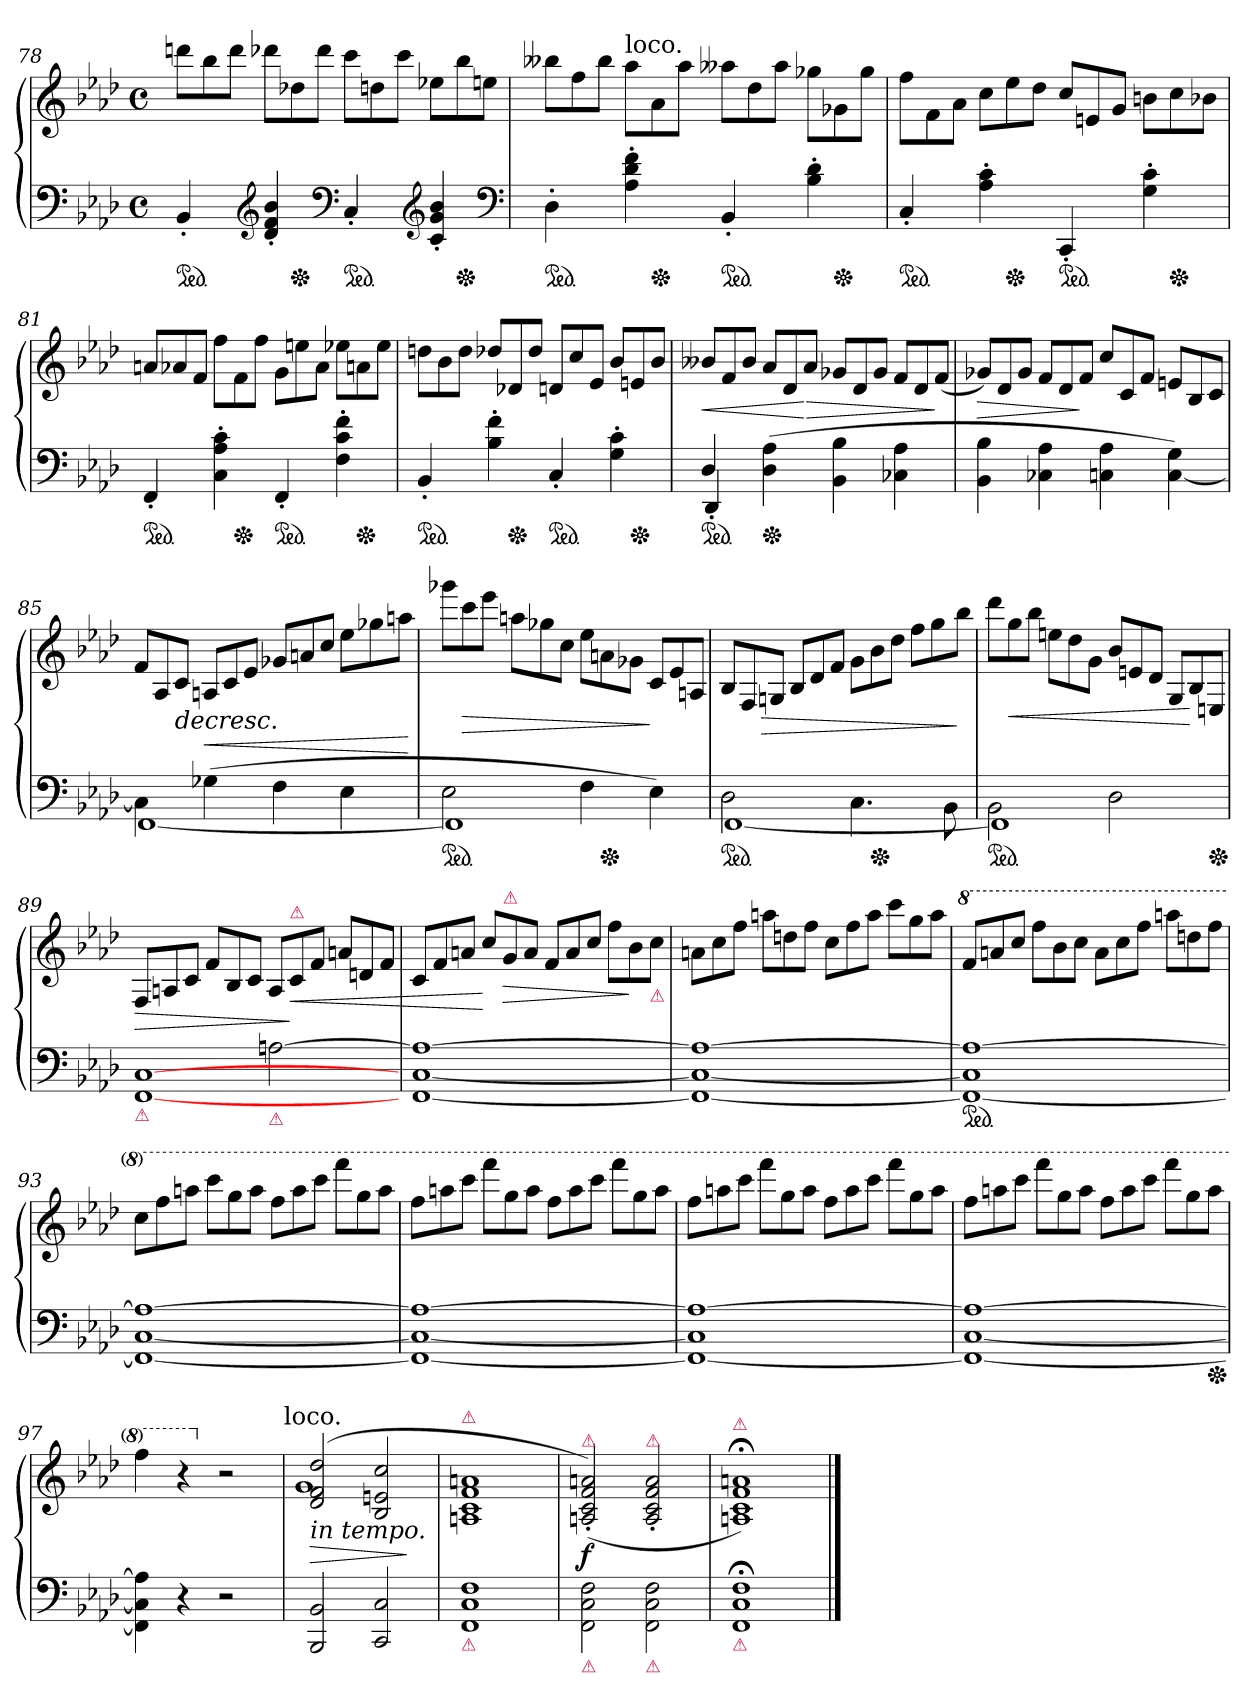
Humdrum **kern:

**kern	**kern	**dynam
*part1	*part1	*part1
*staff2	*staff1	*staff1/2
*clefF4	*clefG2	*
*k[b-e-a-d-]	*k[b-e-a-d-]	*
*f:	*f:	*
*M4/4	*M4/4	*
*met(c)	*met(c)	*
*	*Xtuplet	*
*ped	*	*
=78	=78	=78
4BB-'	12dddnL	.
.	12bb-	.
.	12dddJ	.
*clefG2	*	*
4d-' 4f' 4b-'	12ddd-XL	.
*Xped	*	*
.	12dd-X	.
.	12ddd-J	.
*clefF4	*	*
*ped	*	*
4C'	12cccL	.
.	12ddn	.
.	12cccJ	.
*clefG2	*	*
4c' 4g' 4b-'	12ee-XL	.
*Xped	*	*
.	12bb-	.
.	12eenJ	.
*clefF4	*	*
=79	=79	=79
*ped	*	*
4D-'	12bb--XL	.
.	12ff	.
.	12bb--J	.
!	!LO:TX:a:t=loco.	!
4A-' 4d-' 4f'	12aa-L	.
*Xped	*	*
.	12a-	.
.	12aa-J	.
*ped	*	*
4BB-'	12aa--XL	.
.	12dd-	.
.	12aa--J	.
4B-' 4d-'	12gg-XL	.
*Xped	*	*
.	12g-X	.
.	12gg-J	.
=80	=80	=80
*ped	*	*
4C'	12ffL	.
.	12f	.
.	12a-J	.
4A-' 4c'	12ccL	.
*Xped	*	*
.	12ee-	.
.	12dd-J	.
*ped	*	*
4CC'	12ccL	.
.	12en	.
.	12gJ	.
4G' 4c'	12bnL	.
*Xped	*	*
.	12cc	.
.	12b-XJ	.
=81	=81	=81
*ped	*	*
4FF'	12anL	.
.	12a-X	.
.	12fJ	.
4C' 4A-' 4c'	12ffL	.
*Xped	*	*
.	12f	.
.	12ffJ	.
*ped	*	*
4FF'	12gL	.
.	12een	.
.	12a-J	.
4F' 4c' 4f'	12ee-XL	.
*Xped	*	*
.	12an	.
.	12ee-J	.
=82	=82	=82
*ped	*	*
4BB-'	12ddnL	.
.	12b-	.
.	12ddJ	.
4B-' 4f'	12dd-XL	.
*Xped	*	*
.	12d-X	.
.	12dd-J	.
*ped	*	*
4C'	12dnL	.
.	12cc	.
.	12e-J	.
4G' 4c'	12b-L	.
*Xped	*	*
.	12en	.
.	12b-J	.
=83	=83	=83
*^	*	*
*ped	*	*	*
4D-/	4DD-'/	12b--XL	<
.	.	12f	.
.	.	12b--J	.
*Xped	*	*	*
2.ryy	(>4D- 4A-	12a-L	.
.	.	12d-	.
.	.	12a-J	[ >
.	4BB- 4B-	12g-XL	.
.	.	12d-	.
.	.	12g-J	.
.	4C-X 4A-	12fL	.
.	.	12d-	.
.	.	(<12fJ	]
*v	*v	*	*
=84	=84	=84
4BB- 4B-	12g-XL)	>
.	12d-	.
.	12g-J	.
4C-X 4A-	12fL	.
.	12d-	.
.	12fJ	]
4Cn 4A-	12ccL	.
.	12c	.
.	12fJ	.
[4C 4G)	12enL	.
.	12B-	.
.	12cJ	.
=85	=85	=85
*^	*	*
4C\]	[1FF	12fL	.
.	.	12A-/	.
!	!	!	!LO:HP:b
.	.	12cJ	>
(>4G-X\	.	12An/L	<
.	.	12c	.
.	.	12e-J	.
4F\	.	12g-XL	.
.	.	12an	.
.	.	12ccJ	.
4E-\	.	12ee-L	.
.	.	12gg-X	.
.	.	12aanJ	.
*v	*v	*	*
.	.	] [
=86	=86	=86
*^	*	*
!LO:TX:a:color=crimson:t=⚠	!	!	!
*ped	*	*	*
2E-\	1FF]	12ggg-XL	.
.	.	12ccc	>
.	.	12eee-J	.
.	.	12aanL	.
.	.	12gg-X	.
.	.	12ccJ	.
4F\	.	12ee-L	.
*Xped	*	*	*
.	.	12an	.
.	.	12g-XJ	.
4E-\)	.	12cL	]
.	.	12e-	.
.	.	12AnJ	.
=87	=87	=87	=87
!LO:TX:a:color=crimson:t=⚠	!	!	!
*ped	*	*	*
2D-\	[1FF	12B-/L	.
.	.	12F/	.
!	!	!	!LO:HP:b
.	.	12Gn/J	>
.	.	12B-L	.
.	.	12d-	.
.	.	12fJ	.
4.C\	.	12gL	.
*Xped	*	*	*
.	.	12b-	.
.	.	12dd-J	.
.	.	12ffL	.
.	.	12gg	.
8BB-\	.	.	.
.	.	12bb-J	]
=88	=88	=88	=88
*ped	*	*	*
2BB-\	1FF]	12ddd-L	.
!	!	!	!LO:HP:b
.	.	12gg	<
.	.	12bb-J	.
.	.	12eenL	.
.	.	12dd-	.
.	.	12gJ	.
2D-\	.	12b-L	.
.	.	12en	.
.	.	12d-J	.
.	.	12G/L	.
.	.	12B-/	[
*Xped	*	*	*
.	.	12En/J	.
=89	=89	=89	=89
!LO:TX:b:color=crimson:t=⚠	!	!	!
2ryy	[1FF [1C	12F/L	>
.	.	12An/	.
.	.	12cJ	.
.	.	12fL	.
.	.	12B-	.
.	.	12cJ	.
!LO:TX:b:color=crimson:t=⚠	!	!	!
[2An\	.	12A/L	.
!	!	!LO:TX:a:color=crimson:t=⚠	!
!	!	!	!LO:HP:n=1:b
.	.	12c	] <
.	.	12fJ	.
.	.	12anL	.
.	.	12dn	.
.	.	12fJ	.
*v	*v	*	*
=90	=90	=90
[1FF [1C 1An_	12cL	.
.	12f	.
.	12anJ	.
.	12ccL	[
!	!LO:TX:a:color=crimson:t=⚠	!
!	!	!LO:HP:b
.	12g	>
.	12aJ	.
.	12fL	.
.	12a	.
.	12ccJ	.
.	12ffL	.
.	12b-	]
!	!LO:TX:b:i:color=crimson:t=⚠	!
.	12ccJ	.
=91	=91	=91
1FF_ 1C_ 1An_	12anL	.
.	12cc	.
.	12ffJ	.
.	12aanL	.
.	12ddn	.
.	12ffJ	.
.	12ccL	.
.	12ff	.
.	12aaJ	.
.	12cccL	.
.	12gg	.
.	12aaJ	.
=92	=92	=92
*	*8va	*
*ped	*	*
1FF_ 1C] 1An_	12ffL	.
.	12aan	.
.	12cccJ	.
.	12fffL	.
.	12bb-	.
.	12cccJ	.
.	12aaL	.
.	12ccc	.
.	12fffJ	.
.	12aaanL	.
.	12dddn	.
.	12fffJ	.
=93	=93	=93
1FF_ [1C 1An_	12cccL	.
.	12fff	.
.	12aaanJ	.
.	12ccccL	.
.	12ggg	.
.	12aaaJ	.
.	12fffL	.
.	12aaa	.
.	12ccccJ	.
.	12ffffL	.
.	12ggg	.
.	12aaaJ	.
=94	=94	=94
1FF_ 1C_ 1An_	12fffL	.
.	12aaan	.
.	12ccccJ	.
.	12ffffL	.
.	12ggg	.
.	12aaaJ	.
.	12fffL	.
.	12aaa	.
.	12ccccJ	.
.	12ffffL	.
.	12ggg	.
.	12aaaJ	.
=95	=95	=95
1FF_ 1C] 1An_	12fffL	.
.	12aaan	.
.	12ccccJ	.
.	12ffffL	.
.	12ggg	.
.	12aaaJ	.
.	12fffL	.
.	12aaa	.
.	12ccccJ	.
.	12ffffL	.
.	12ggg	.
.	12aaaJ	.
=96	=96	=96
1FF_ [1C 1An_	12fffL	.
.	12aaan	.
.	12ccccJ	.
.	12ffffL	.
.	12ggg	.
.	12aaaJ	.
.	12fffL	.
.	12aaa	.
.	12ccccJ	.
.	12ffffL	.
.	12ggg	.
*Xped	*	*
.	12aaaJ	.
=97	=97	=97
4FF]\ 4C]\ 4An]\	4fff	.
4r	4r	.
*	*X8va	*
2r	2r	.
!	!LO:TX:a:t=loco.	!
=98	=98	=98
*	*^	*
!	!LO:TX:b:i:t=in tempo.	!	!
2BBB- 2BB-	(>2d-/ 2f/ 2dd-/	1g	>
2CC 2C	2B-/ 2en/ 2cc/	.	.
*	*v	*v	*
.	.	]
=99	=99	=99
!	!LO:TX:a:color=crimson:t=⚠	!
!LO:TX:b:color=crimson:t=⚠	!	!
1FF\ 1C\ 1F\	1An/ 1c/ 1f/ 1an/	.
=100	=100	=100
!	!LO:TX:a:color=crimson:t=⚠	!
!LO:TX:b:color=crimson:t=⚠	!	!
2FF\ 2C\ 2F\	(>2An'>/ 2c'>/ 2f'>/ 2an'>/)	f
!	!LO:TX:a:color=crimson:t=⚠	!
!LO:TX:b:color=crimson:t=⚠	!	!
2FF\ 2C\ 2F\	2A'>/ 2c'>/ 2f'>/ 2a'>/	.
=101	=101	=101
!	!LO:TX:a:color=crimson:t=⚠	!
!LO:TX:b:color=crimson:t=⚠	!	!
1FF;\ 1C;\ 1F;\	1An;</ 1c;</ 1f;</ 1an;</)	.
==	==	==
*-	*-	*-
